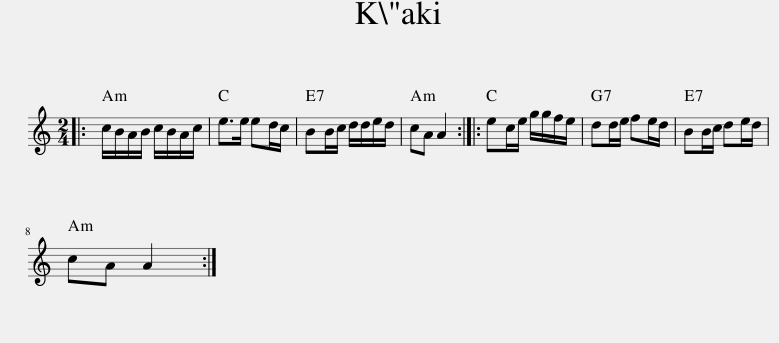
X:1
L:1/8
M:2/4
I:linebreak $
K:C
V:1 treble
V:1
|: c/B/A/B/ c/B/A/c/ | e>e ed/c/ | BB/c/ d/d/e/d/ | cA A2 :: ec/e/ g/g/f/e/ | %5
 dd/e/ fe/d/ | BB/c/ de/d/ |$ cA A2 :| %8
